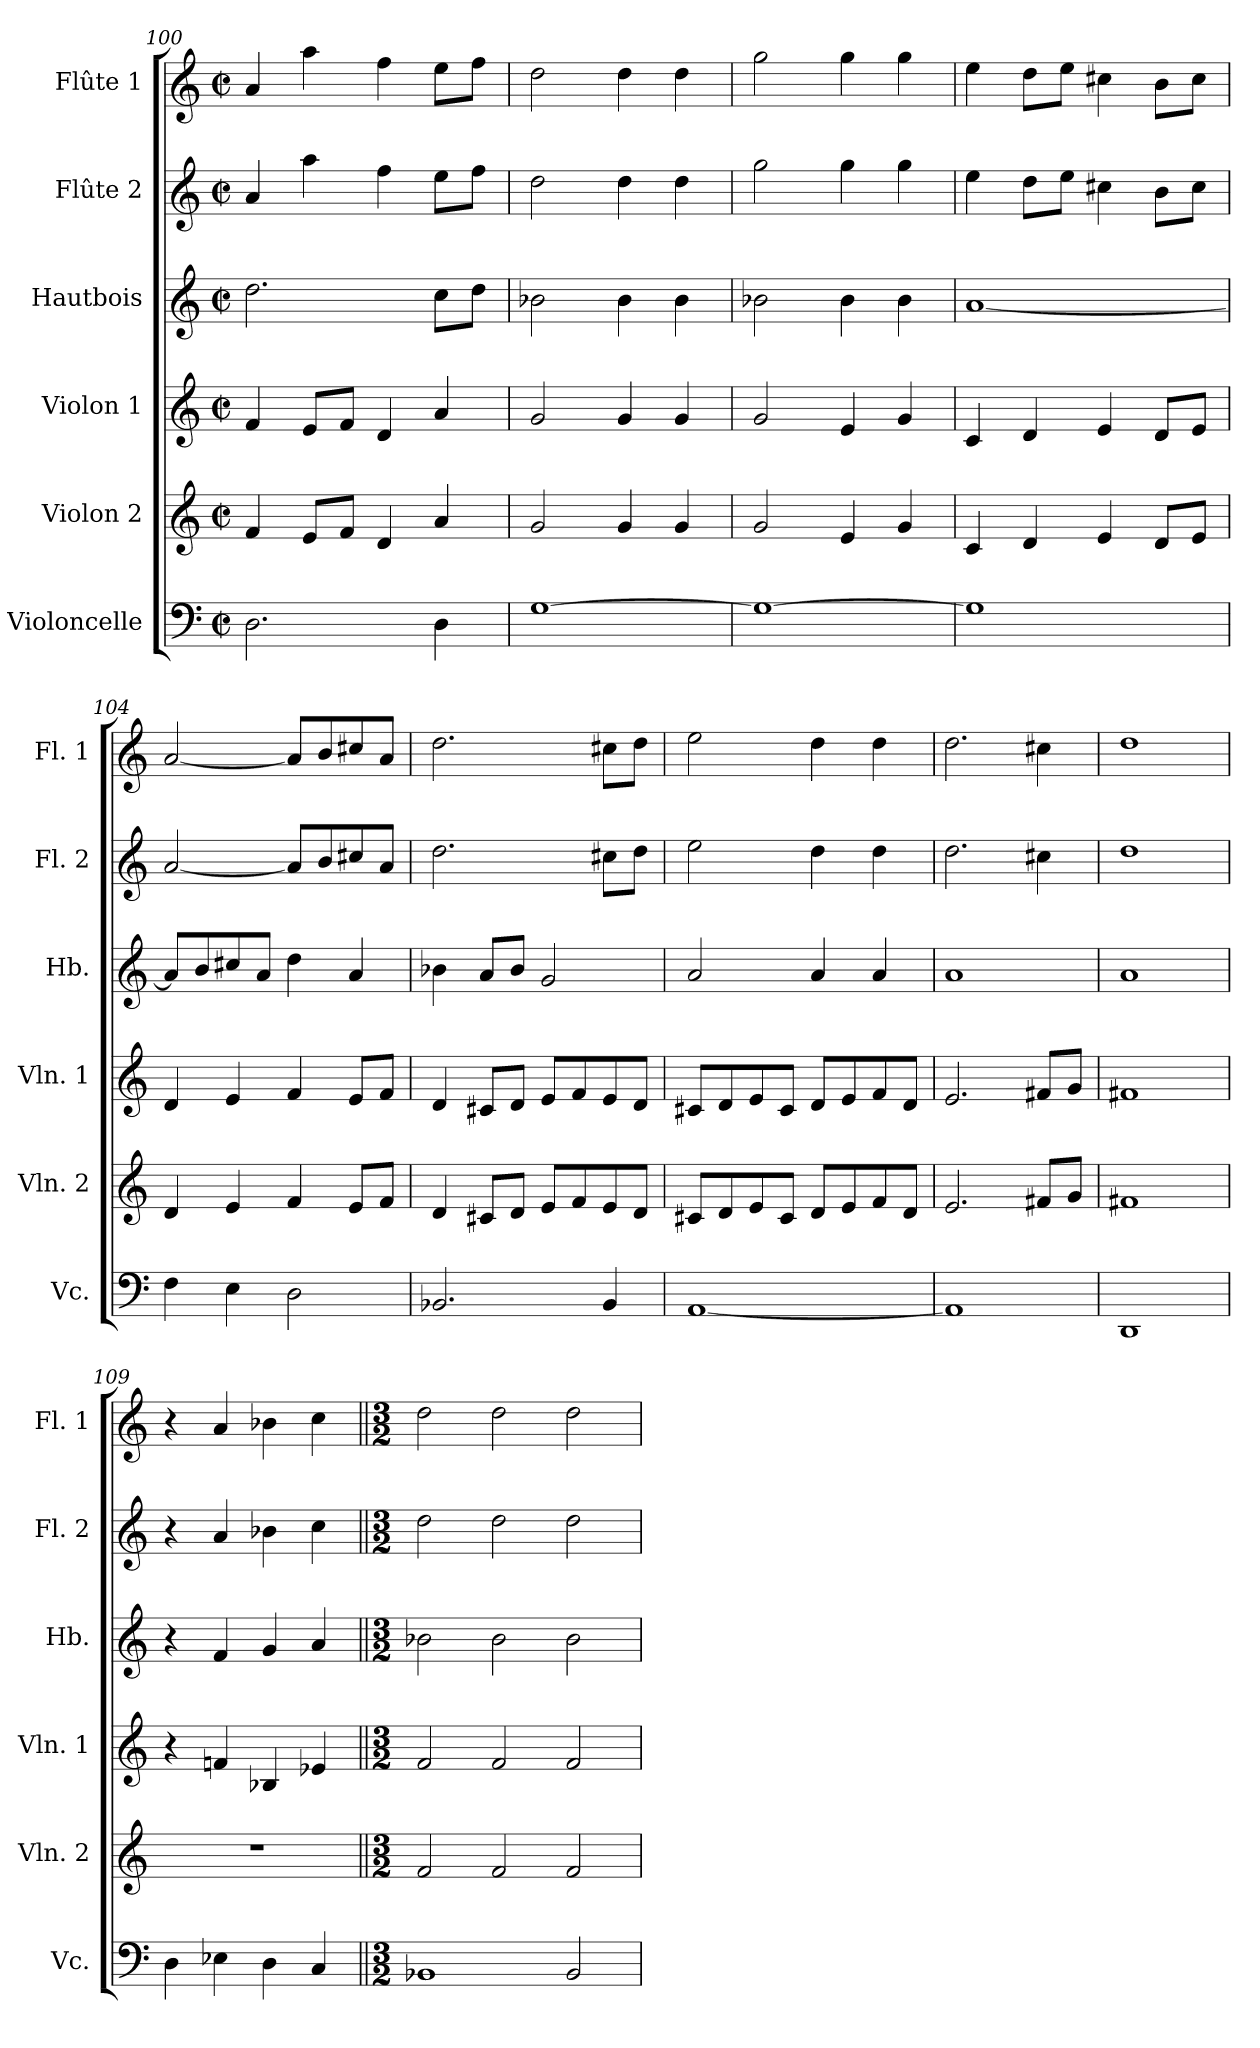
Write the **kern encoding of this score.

**kern	**kern	**kern	**kern	**kern	**kern
*part6	*part5	*part4	*part3	*part2	*part1
*staff6	*staff5	*staff4	*staff3	*staff2	*staff1
*I"Violoncelle	*I"Violon 2	*I"Violon 1	*I"Hautbois	*I"Flûte 2	*I"Flûte 1
*I'Vc.	*I'Vln. 2	*I'Vln. 1	*I'Hb.	*I'Fl. 2	*I'Fl. 1
*clefF4	*clefG2	*clefG2	*clefG2	*clefG2	*clefG2
*k[]	*k[]	*k[]	*k[]	*k[]	*k[]
*C:	*C:	*C:	*C:	*C:	*C:
*M2/2	*M2/2	*M2/2	*M2/2	*M2/2	*M2/2
*met(c|)	*met(c|)	*met(c|)	*met(c|)	*met(c|)	*met(c|)
=100	=100	=100	=100	=100	=100
2.D\	4f/	4f/	2.dd\	4a/	4a/
.	8e/L	8e/L	.	4aa\	4aa\
.	8f/J	8f/J	.	.	.
.	4d/	4d/	.	4ff\	4ff\
4D\	4a/	4a/	8cc\L	8ee\L	8ee\L
.	.	.	8dd\J	8ff\J	8ff\J
!!LO:PB:g=z
=101	=101	=101	=101	=101	=101
[1G	2g/	2g/	2b-X\	2dd\	2dd\
.	4g/	4g/	4b-\	4dd\	4dd\
.	4g/	4g/	4b-\	4dd\	4dd\
=102	=102	=102	=102	=102	=102
1G_	2g/	2g/	2b-X\	2gg\	2gg\
.	4e/	4e/	4b-\	4gg\	4gg\
.	4g/	4g/	4b-\	4gg\	4gg\
=103	=103	=103	=103	=103	=103
1G]	4c/	4c/	[1a	4ee\	4ee\
.	4d/	4d/	.	8dd\L	8dd\L
.	.	.	.	8ee\J	8ee\J
.	4e/	4e/	.	4cc#X\	4cc#X\
.	8d/L	8d/L	.	8b\L	8b\L
.	8e/J	8e/J	.	8cc#\J	8cc#\J
=104	=104	=104	=104	=104	=104
4F\	4d/	4d/	8a/L]	[2a/	[2a/
.	.	.	8b/	.	.
4E\	4e/	4e/	8cc#X/	.	.
.	.	.	8a/J	.	.
2D\	4f/	4f/	4dd\	8a/L]	8a/L]
.	.	.	.	8b/	8b/
.	8e/L	8e/L	4a/	8cc#X/	8cc#X/
.	8f/J	8f/J	.	8a/J	8a/J
!!LO:PB:g=z
=105	=105	=105	=105	=105	=105
2.BB-X/	4d/	4d/	4b-X\	2.dd\	2.dd\
.	8c#X/L	8c#X/L	8a/L	.	.
.	8d/J	8d/J	8b-/J	.	.
.	8e/L	8e/L	2g/	.	.
.	8f/	8f/	.	.	.
4BB-/	8e/	8e/	.	8cc#X\L	8cc#X\L
.	8d/J	8d/J	.	8dd\J	8dd\J
=106	=106	=106	=106	=106	=106
[1AA	8c#X/L	8c#X/L	2a/	2ee\	2ee\
.	8d/	8d/	.	.	.
.	8e/	8e/	.	.	.
.	8c#/J	8c#/J	.	.	.
.	8d/L	8d/L	4a/	4dd\	4dd\
.	8e/	8e/	.	.	.
.	8f/	8f/	4a/	4dd\	4dd\
.	8d/J	8d/J	.	.	.
=107	=107	=107	=107	=107	=107
1AA]	2.e/	2.e/	1a	2.dd\	2.dd\
.	8f#X/L	8f#X/L	.	4cc#X\	4cc#X\
.	8g/J	8g/J	.	.	.
=108	=108	=108	=108	=108	=108
1DD	1f#X	1f#X	1a	1dd	1dd
!!LO:PB:g=z
=109	=109	=109	=109	=109	=109
4D\	1r	4r	4r	4r	4r
4E-X\	.	4fn/	4f/	4a/	4a/
4D\	.	4B-X/	4g/	4b-X\	4b-X\
4C/	.	4e-X/	4a/	4cc\	4cc\
=110||	=110||	=110||	=110||	=110||	=110||
*M3/2	*M3/2	*M3/2	*M3/2	*M3/2	*M3/2
1BB-X	2f/	2f/	2b-X\	2dd\	2dd\
.	2f/	2f/	2b-\	2dd\	2dd\
2BB-/	2f/	2f/	2b-\	2dd\	2dd\
=	=	=	=	=	=
*-	*-	*-	*-	*-	*-
